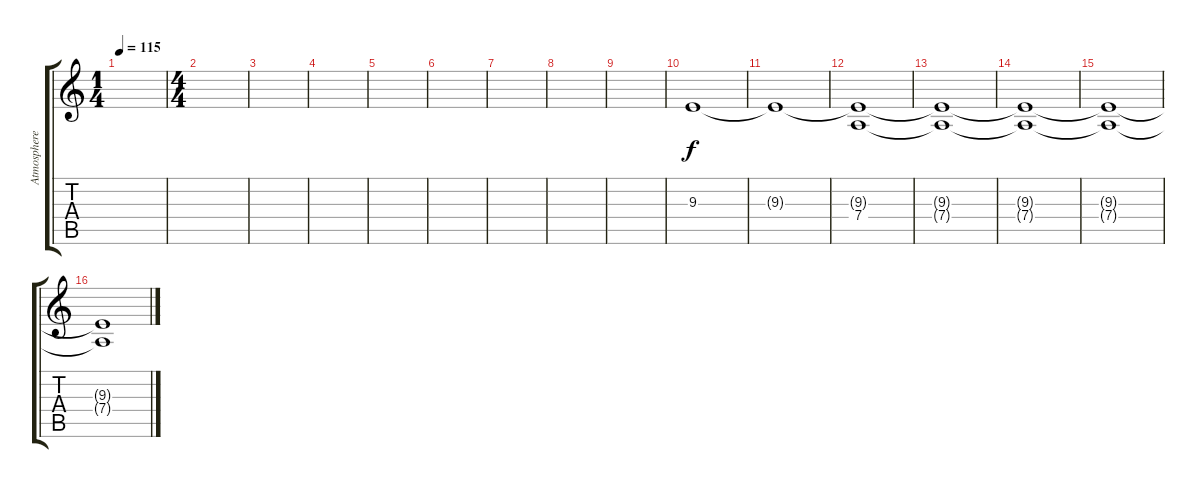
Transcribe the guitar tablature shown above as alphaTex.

\track ("Atmosphere" "Atmosphere") {instrument stringensemble2}
\staff {score tabs}
\tuning (E4 B3 G3 D3 A2 E2) {hide}
\ts (1 4)
\tempo 115
\clef g2
\ks c
|
\ts (4 4)
|
|
|
|
|
|
|
|
9.3.1 |
9.3{t}.1 |
(9.3{t} 7.4).1 |
(9.3{t} 7.4{t}).1 |
(9.3{t} 7.4{t}).1 |
(9.3{t} 7.4{t}).1 |
(9.3{t} 7.4{t}).1
